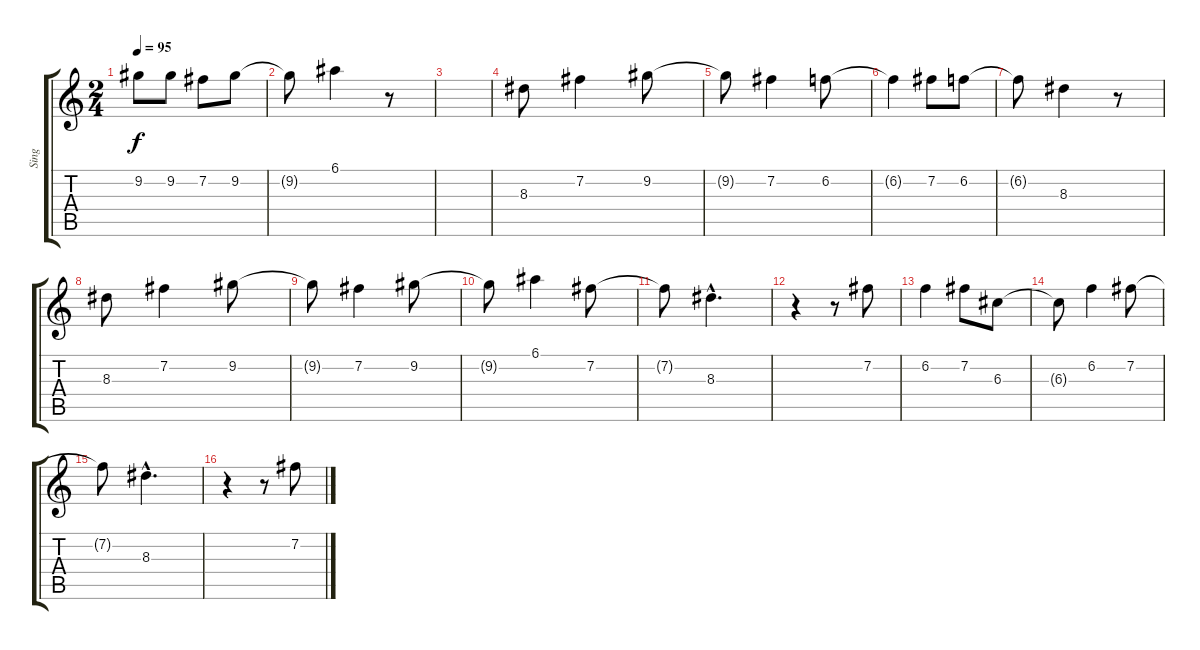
\track ("Sing" "Sing") {instrument overdrivenguitar}
\staff {score tabs}
\tuning (E4 B3 G3 D3 A2 E2) {hide}
\ts (2 4)
\tempo 95
\clef g2
\ks c
9.2{t}.8{dy f} 9.2.8 7.2.8 9.2.8 |
9.2{t}.8 6.1.4 r.8 |
|
8.3.8 7.2.4 9.2.8 |
9.2{t}.8 7.2.4 6.2.8 |
6.2{t}.4 7.2.8 6.2.8 |
6.2{t}.8 8.3.4 r.8 |
8.3.8 7.2.4 9.2.8 |
9.2{t}.8 7.2.4 9.2.8 |
9.2{t}.8 6.1.4 7.2.8 |
7.2{t}.8 8.3{hac}.4{d} |
r.4 r.8 7.2.8 |
6.2.4 7.2.8 6.3.8 |
6.3{t}.8 6.2.4 7.2.8 |
7.2{t}.8 8.3{hac}.4{d} |
r.4 r.8 7.2.8
